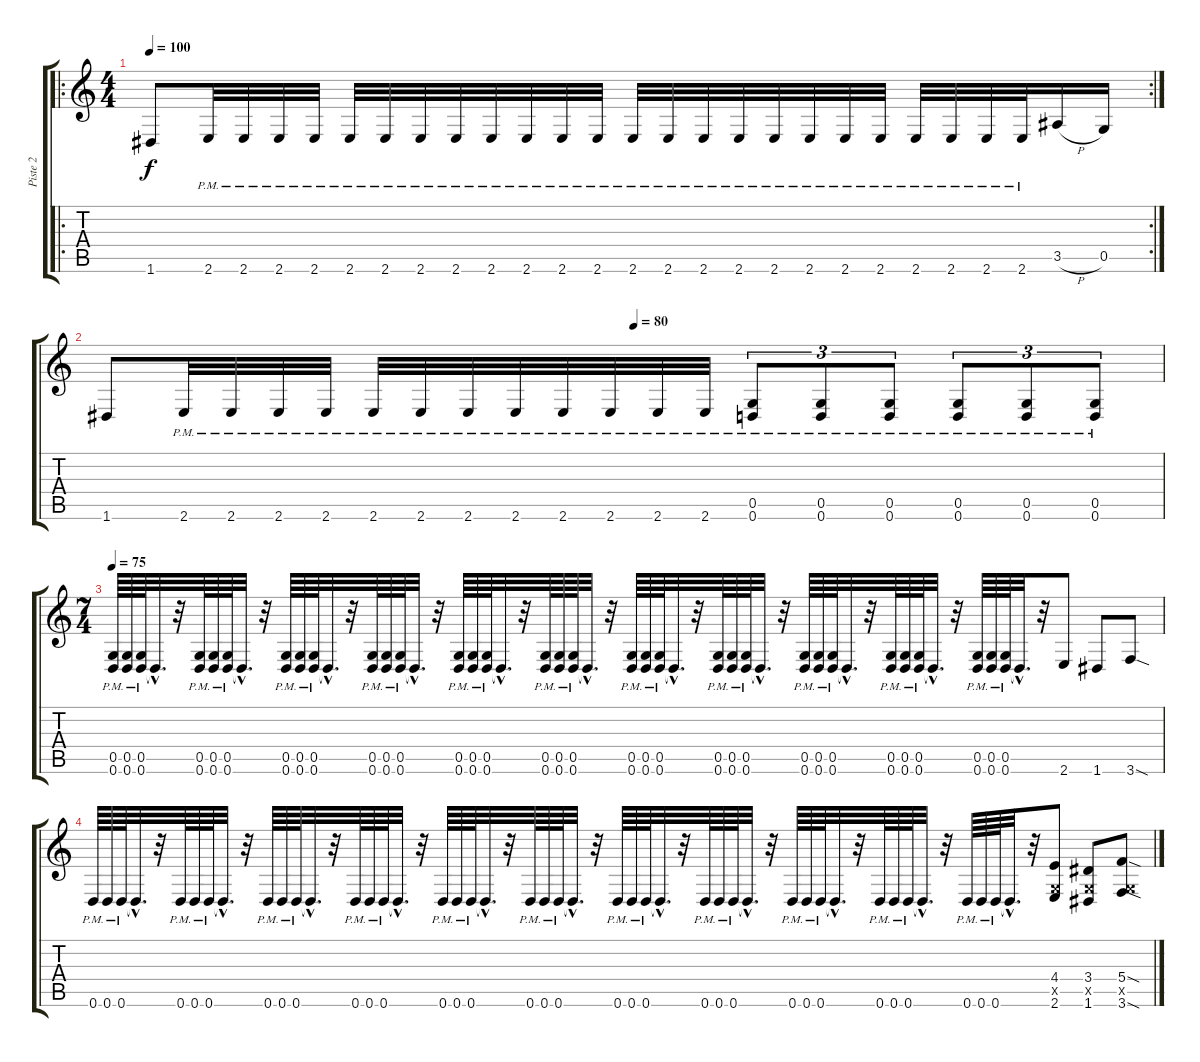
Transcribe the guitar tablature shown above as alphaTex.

\track ("Piste 2" "Piste 2") {instrument distortionguitar}
\staff {score tabs}
\tuning (D4 A3 F3 C3 G2 D2) {hide}
\ro
\rc 2
\ts (4 4)
\tempo 100
\clef g2
\ks c
1.6.8{dy f} 2.6{pm}.32 2.6{pm}.32 2.6{pm}.32 2.6{pm}.32 2.6{pm}.32 2.6{pm}.32 2.6{pm}.32 2.6{pm}.32 2.6{pm}.32 2.6{pm}.32 2.6{pm}.32 2.6{pm}.32 2.6{pm}.32 2.6{pm}.32 2.6{pm}.32 2.6{pm}.32 2.6{pm}.32 2.6{pm}.32 2.6{pm}.32 2.6{pm}.32 2.6{pm}.32 2.6{pm}.32 2.6{pm}.32 2.6{pm}.32 3.5{h}.16 0.5.16 |
\tempo (80 0.5)
1.6.8 2.6{pm}.32 2.6{pm}.32 2.6{pm}.32 2.6{pm}.32 2.6{pm}.32 2.6{pm}.32 2.6{pm}.32 2.6{pm}.32 2.6{pm}.32 2.6{pm}.32 2.6{pm}.32 2.6{pm}.32 (0.5{pm} 0.6{pm}).8{tu (3 2)} (0.5{pm} 0.6{pm}).8{tu (3 2)} (0.5{pm} 0.6{pm}).8{tu (3 2)} (0.5{pm} 0.6{pm}).8{tu (3 2)} (0.5{pm} 0.6{pm}).8{tu (3 2)} (0.5{pm} 0.6{pm}).8{tu (3 2)} |
\ts (7 4)
\tempo 75
(0.5{pm} 0.6{pm}).64 (0.5{pm} 0.6{pm}).64 (0.5{pm} 0.6{pm}).64 0.6{hac t}.32{d} r.32 (0.5{pm} 0.6{pm}).64 (0.5{pm} 0.6{pm}).64 (0.5{pm} 0.6{pm}).64 0.6{hac t}.32{d} r.32 (0.5{pm} 0.6{pm}).64 (0.5{pm} 0.6{pm}).64 (0.5{pm} 0.6{pm}).64 0.6{hac t}.32{d} r.32 (0.5{pm} 0.6{pm}).64 (0.5{pm} 0.6{pm}).64 (0.5{pm} 0.6{pm}).64 0.6{hac t}.32{d} r.32 (0.5{pm} 0.6{pm}).64 (0.5{pm} 0.6{pm}).64 (0.5{pm} 0.6{pm}).64 0.6{hac t}.32{d} r.32 (0.5{pm} 0.6{pm}).64 (0.5{pm} 0.6{pm}).64 (0.5{pm} 0.6{pm}).64 0.6{hac t}.32{d} r.32 (0.5{pm} 0.6{pm}).64 (0.5{pm} 0.6{pm}).64 (0.5{pm} 0.6{pm}).64 0.6{hac t}.32{d} r.32 (0.5{pm} 0.6{pm}).64 (0.5{pm} 0.6{pm}).64 (0.5{pm} 0.6{pm}).64 0.6{hac t}.32{d} r.32 (0.5{pm} 0.6{pm}).64 (0.5{pm} 0.6{pm}).64 (0.5{pm} 0.6{pm}).64 0.6{hac t}.32{d} r.32 (0.5{pm} 0.6{pm}).64 (0.5{pm} 0.6{pm}).64 (0.5{pm} 0.6{pm}).64 0.6{hac t}.32{d} r.32 (0.5{pm} 0.6{pm}).64 (0.5{pm} 0.6{pm}).64 (0.5{pm} 0.6{pm}).64 0.6{hac t}.32{d} r.32 2.6.8 1.6.8 3.6{sod}.8 |
0.6{pm}.64 0.6{pm}.64 0.6{pm}.64 0.6{hac t}.32{d} r.32 0.6{pm}.64 0.6{pm}.64 0.6{pm}.64 0.6{hac t}.32{d} r.32 0.6{pm}.64 0.6{pm}.64 0.6{pm}.64 0.6{hac t}.32{d} r.32 0.6{pm}.64 0.6{pm}.64 0.6{pm}.64 0.6{hac t}.32{d} r.32 0.6{pm}.64 0.6{pm}.64 0.6{pm}.64 0.6{hac t}.32{d} r.32 0.6{pm}.64 0.6{pm}.64 0.6{pm}.64 0.6{hac t}.32{d} r.32 0.6{pm}.64 0.6{pm}.64 0.6{pm}.64 0.6{hac t}.32{d} r.32 0.6{pm}.64 0.6{pm}.64 0.6{pm}.64 0.6{hac t}.32{d} r.32 0.6{pm}.64 0.6{pm}.64 0.6{pm}.64 0.6{hac t}.32{d} r.32 0.6{pm}.64 0.6{pm}.64 0.6{pm}.64 0.6{hac t}.32{d} r.32 0.6{pm}.64 0.6{pm}.64 0.6{pm}.64 0.6{hac t}.32{d} r.32 (4.4 0.5{x} 2.6).8 (3.4 0.5{x} 1.6).8 (5.4{sod} 0.5{x} 3.6{sod}).8
